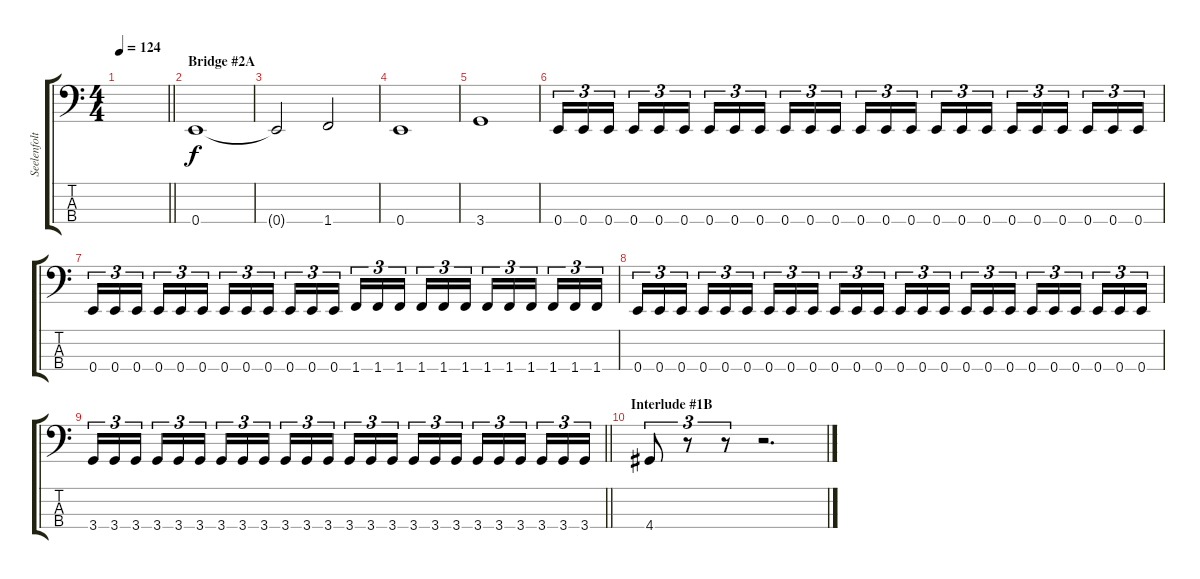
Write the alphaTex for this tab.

\track ("Seelenfolter (Bass)" "Seelenfolt") {instrument electricbasspick}
\staff {score tabs}
\tuning (G2 D2 A1 E1) {hide}
\ts (4 4)
\tempo 124
\clef f4
\barLineRight lightlight
\ks c
|
\section ("" "Bridge #2A")
0.4.1 |
0.4{t}.2 1.4.2 |
0.4.1 |
3.4.1 |
0.4.16{tu (3 2)} 0.4.16{tu (3 2)} 0.4.16{tu (3 2) beam splitsecondary} 0.4.16{tu (3 2)} 0.4.16{tu (3 2)} 0.4.16{tu (3 2)} 0.4.16{tu (3 2)} 0.4.16{tu (3 2)} 0.4.16{tu (3 2) beam splitsecondary} 0.4.16{tu (3 2)} 0.4.16{tu (3 2)} 0.4.16{tu (3 2)} 0.4.16{tu (3 2)} 0.4.16{tu (3 2)} 0.4.16{tu (3 2) beam splitsecondary} 0.4.16{tu (3 2)} 0.4.16{tu (3 2)} 0.4.16{tu (3 2)} 0.4.16{tu (3 2)} 0.4.16{tu (3 2)} 0.4.16{tu (3 2) beam splitsecondary} 0.4.16{tu (3 2)} 0.4.16{tu (3 2)} 0.4.16{tu (3 2)} |
0.4.16{tu (3 2)} 0.4.16{tu (3 2)} 0.4.16{tu (3 2) beam splitsecondary} 0.4.16{tu (3 2)} 0.4.16{tu (3 2)} 0.4.16{tu (3 2)} 0.4.16{tu (3 2)} 0.4.16{tu (3 2)} 0.4.16{tu (3 2) beam splitsecondary} 0.4.16{tu (3 2)} 0.4.16{tu (3 2)} 0.4.16{tu (3 2)} 1.4.16{tu (3 2)} 1.4.16{tu (3 2)} 1.4.16{tu (3 2) beam splitsecondary} 1.4.16{tu (3 2)} 1.4.16{tu (3 2)} 1.4.16{tu (3 2)} 1.4.16{tu (3 2)} 1.4.16{tu (3 2)} 1.4.16{tu (3 2) beam splitsecondary} 1.4.16{tu (3 2)} 1.4.16{tu (3 2)} 1.4.16{tu (3 2)} |
0.4.16{tu (3 2)} 0.4.16{tu (3 2)} 0.4.16{tu (3 2) beam splitsecondary} 0.4.16{tu (3 2)} 0.4.16{tu (3 2)} 0.4.16{tu (3 2)} 0.4.16{tu (3 2)} 0.4.16{tu (3 2)} 0.4.16{tu (3 2) beam splitsecondary} 0.4.16{tu (3 2)} 0.4.16{tu (3 2)} 0.4.16{tu (3 2)} 0.4.16{tu (3 2)} 0.4.16{tu (3 2)} 0.4.16{tu (3 2) beam splitsecondary} 0.4.16{tu (3 2)} 0.4.16{tu (3 2)} 0.4.16{tu (3 2)} 0.4.16{tu (3 2)} 0.4.16{tu (3 2)} 0.4.16{tu (3 2) beam splitsecondary} 0.4.16{tu (3 2)} 0.4.16{tu (3 2)} 0.4.16{tu (3 2)} |
\barLineRight lightlight
3.4.16{tu (3 2)} 3.4.16{tu (3 2)} 3.4.16{tu (3 2) beam splitsecondary} 3.4.16{tu (3 2)} 3.4.16{tu (3 2)} 3.4.16{tu (3 2)} 3.4.16{tu (3 2)} 3.4.16{tu (3 2)} 3.4.16{tu (3 2) beam splitsecondary} 3.4.16{tu (3 2)} 3.4.16{tu (3 2)} 3.4.16{tu (3 2)} 3.4.16{tu (3 2)} 3.4.16{tu (3 2)} 3.4.16{tu (3 2) beam splitsecondary} 3.4.16{tu (3 2)} 3.4.16{tu (3 2)} 3.4.16{tu (3 2)} 3.4.16{tu (3 2)} 3.4.16{tu (3 2)} 3.4.16{tu (3 2) beam splitsecondary} 3.4.16{tu (3 2)} 3.4.16{tu (3 2)} 3.4.16{tu (3 2)} |
\section ("" "Interlude #1B")
4.4.8{tu (3 2)} r.8{tu (3 2)} r.8{tu (3 2)} r.2{d}
